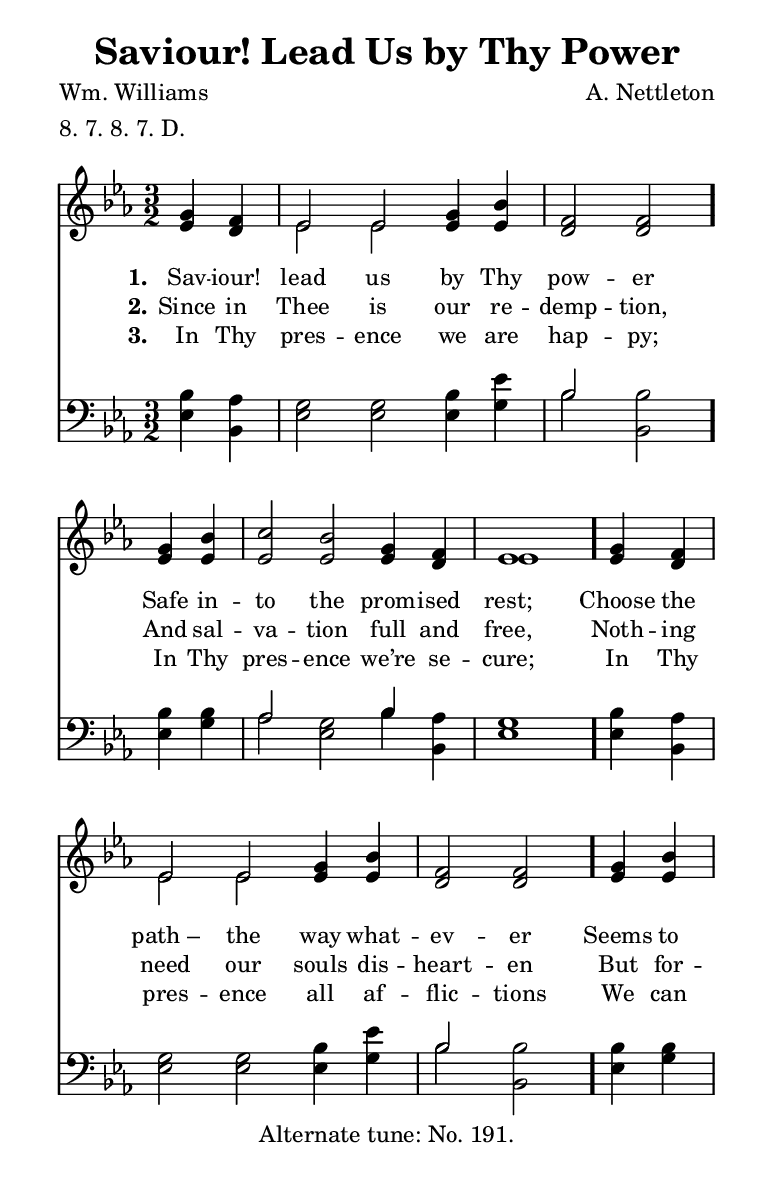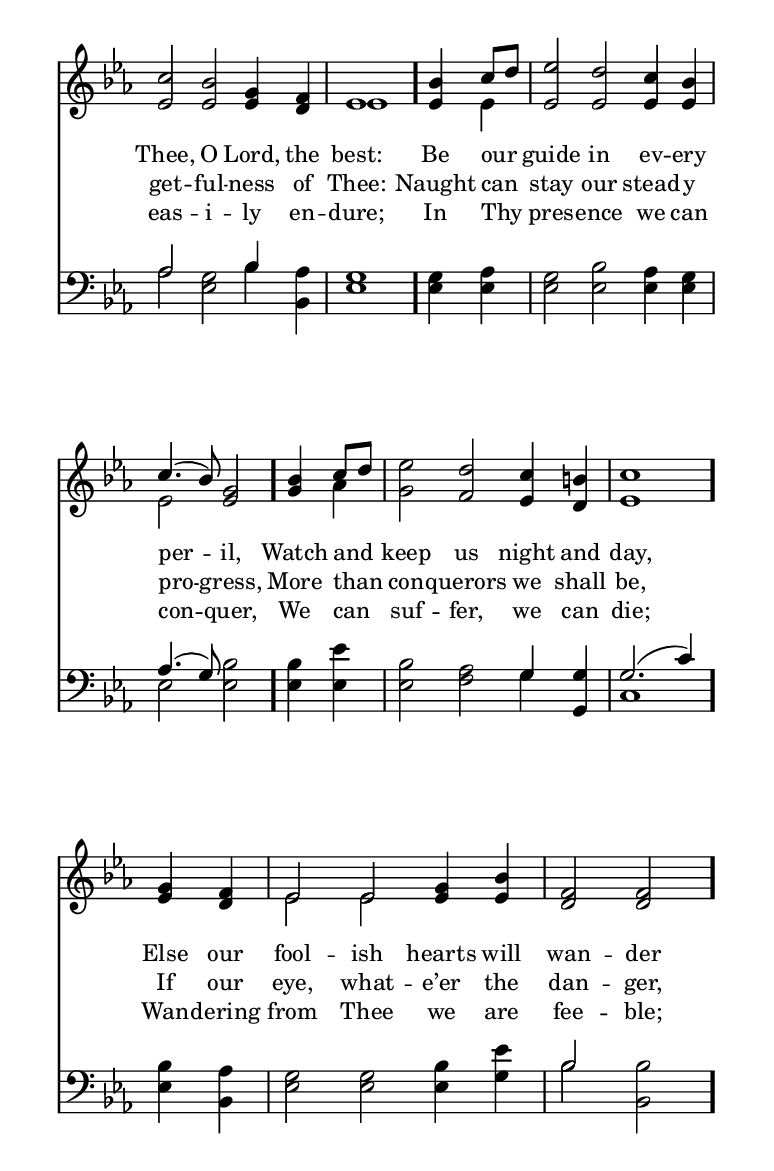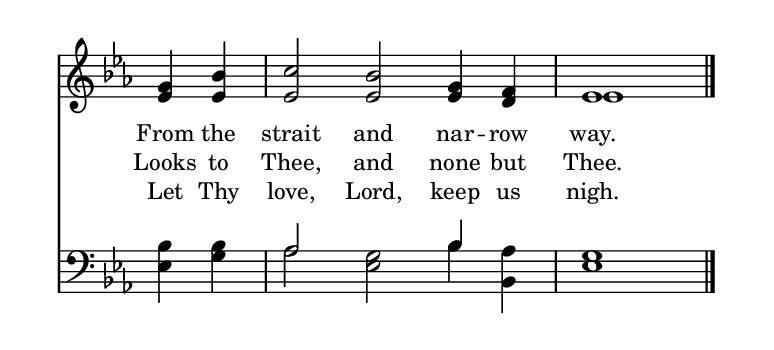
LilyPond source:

\include "common/global.ily"
\paper {
  \include "common/paper.ily"
  oddFooterMarkup = \markup { \fill-line { \on-the-fly \first-page "Alternate tune: No. 191." } }
}

\header{
  hymnnumber = "190"
  title = "Saviour! Lead Us by Thy Power"
  tunename = "Nettleton"
  meter = "8. 7. 8. 7. D."
  poet = "Wm. Williams"
  composer = "A. Nettleton"
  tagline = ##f
}

global = {
  \include "common/overrides.ily"
  \override Staff.TimeSignature.style = #'numbered
  \time 3/2
  \override Score.MetronomeMark.transparent = ##t % hide all fermata changes too
  \tempo 2=70
  \key ees \major
  \partial 2
  \autoBeamOff
}

notesSoprano = {
\global
\relative c'' {

  g4 f | ees2 ees g4 bes | f2 f
  g4 bes | c2 bes g4 f | ees1
  g4 f | ees2 ees g4 bes | f2 f
  g4 bes | c2 bes g4 f | ees1
  bes'4 c8[ d] | ees2 d c4 bes | c4.( bes8) g2
  bes4 c8[ d] | ees2 d c4 b | c1
  g4 f | ees2 ees g4 bes | f2 f
  g4 bes | c2 bes g4 f | ees1

  \bar "|."

}
}

notesAlto = {
\global
\relative e' {

  ees4 d | ees2 ees ees4 ees | d2 d
  ees4 ees | ees2 ees ees4 d | ees1
  ees4 d | ees2 ees ees4 ees | d2 d
  ees4 ees | ees2 ees ees4 d | ees1
  ees4 ees | ees2 ees ees4 ees | ees2 ees
  g4 aes | g2 f ees4 d | ees1
  ees4 d | ees2 ees ees4 ees | d2 d
  ees4 ees | ees2 ees ees4 d | ees1

}
}

notesTenor = {
\global
\relative a {

  bes4 aes | g2 g bes4 ees | bes2 bes
  bes4 bes | aes2 g bes4 aes | g1
  bes4 aes | g2 g bes4 ees | bes2 bes
  bes4 bes | aes2 g bes4 aes | g1
  g4 aes | g2 bes aes4 g | aes4.( g8) bes2
  bes4 ees | bes2 aes g4 g | g2.( c4)
  bes4 aes | g2 g bes4 ees | bes2 bes
  bes4 bes | aes2 g bes4 aes | g1

}
}

notesBass = {
\global
\relative f {

  ees4 bes | ees2 ees ees4 g | bes2 bes,
  ees4 g | aes2 ees bes'4 bes, | ees1
  ees4 bes | ees2 ees ees4 g | bes2 bes,
  ees4 g | aes2 ees bes'4 bes, | ees1
  ees4 ees | ees2 ees ees4 ees | ees2 ees
  ees4 ees | ees2 f g4 g, | c1
  ees4 bes | ees2 ees ees4 g | bes2 bes,
  ees4 g | aes2 ees bes'4 bes, | ees1

}
}

wordsA = \lyricmode {
\set stanza = "1."

Sav -- iour! lead us by Thy pow -- er \bar "."
Safe in -- to the prom -- ised rest; \bar "."
Choose the path_– the way what -- ev -- er \bar "."
Seems to Thee, O Lord, the best: \bar "."
Be our guide in ev -- ery per -- il, \bar "."
Watch and keep us night and day, \bar "."
Else our fool -- ish hearts will wan -- der \bar "."
From the strait and nar -- row way. \bar "." % blue book changes "strait" to "straight"

}

wordsB = \lyricmode {
\set stanza = "2."

Since in Thee is our re -- demp -- tion,
And sal -- va -- tion full and free,
Noth -- ing need our souls dis -- heart -- en
But for -- get -- ful -- ness of Thee:
Naught can stay our stead -- y pro -- gress,
More than con -- querors we shall be,
If our eye, what -- e’er the dan -- ger,
Looks to Thee, and none but Thee.

}

wordsC = \lyricmode {
\set stanza = "3."

In Thy pres -- ence we are hap -- py;
In Thy pres -- ence we’re se -- cure;
In Thy pres -- ence all af -- flic -- tions
We can eas -- i -- ly en -- dure;
In Thy pres -- ence we can con -- quer,
We can suf -- fer, we can die;
Wan -- dering from Thee we are fee -- ble;
Let Thy love, Lord, keep us nigh.

}

\score {
  \context ChoirStaff <<
    \context Staff = upper <<
      \set Staff.autoBeaming = ##f
      \set ChoirStaff.systemStartDelimiter = #'SystemStartBar
      \set ChoirStaff.printPartCombineTexts = ##f
      \partcombine #'(2 . 11) \notesSoprano \notesAlto
      \context NullVoice = sopranos { \voiceOne << \notesSoprano >> }
      \context Lyrics = one   \lyricsto sopranos \wordsA
      \context Lyrics = two   \lyricsto sopranos \wordsB
      \context Lyrics = three \lyricsto sopranos \wordsC
    >>
    \context Staff = men <<
      \set Staff.autoBeaming = ##f
      \clef bass
      \set ChoirStaff.printPartCombineTexts = ##f
      \partcombine #'(2 . 11) \notesTenor \notesBass
    >>
  >>
  \layout {
    \include "common/layout.ily"
  }
  #(cond ((ly:get-option 'eog-midi-permitted) #{ \midi{
    \include "common/midi.ily"
  } #}))
}

\version "2.19.49"  % necessary for upgrading to future LilyPond versions.

% vi:set et ts=2 sw=2 ai nocindent syntax=lilypond:
